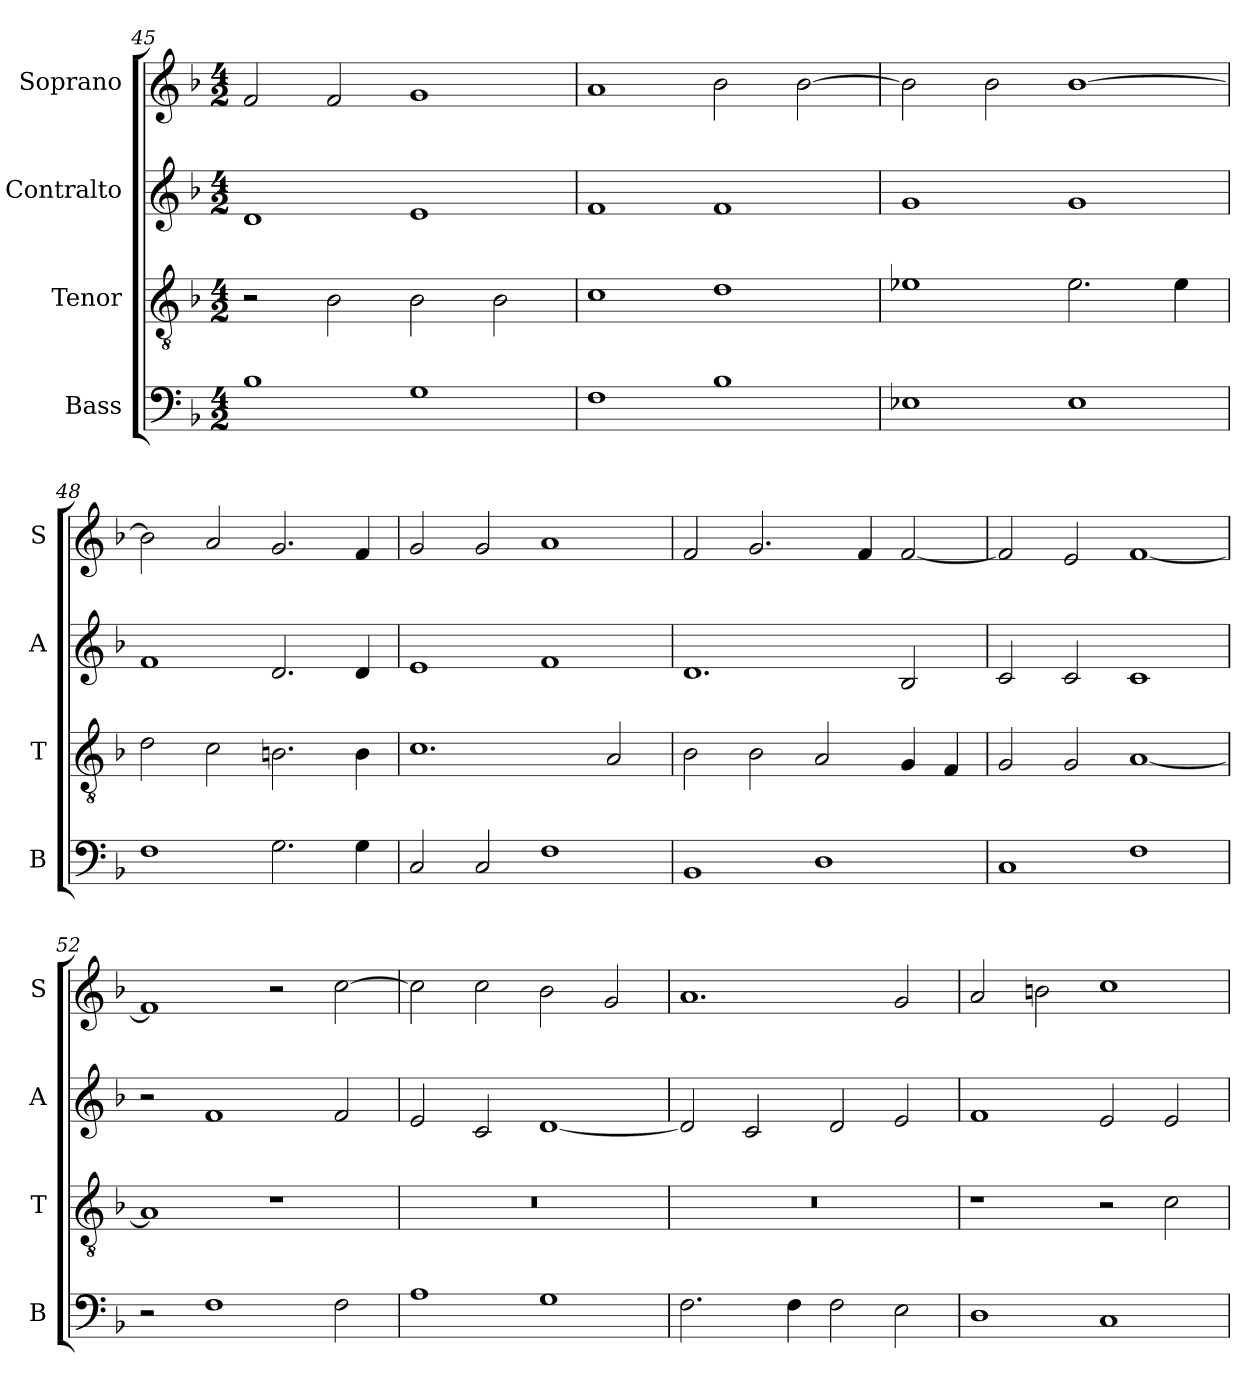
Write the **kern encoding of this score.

**kern	**kern	**kern	**kern
*part4	*part3	*part2	*part1
*staff4	*staff3	*staff2	*staff1
*I"Bass	*I"Tenor	*I"Contralto	*I"Soprano
*I'B	*I'T	*I'A	*I'S
*clefF4	*clefGv2	*clefG2	*clefG2
*k[b-]	*k[b-]	*k[b-]	*k[b-]
*F:ion	*F:ion	*F:ion	*F:ion
*M4/2	*M4/2	*M4/2	*M4/2
=45	=45	=45	=45
1B-	2r	1d	2f
.	2B-	.	2f
1G	2B-	1e	1g
.	2B-	.	.
=46	=46	=46	=46
1F	1c	1f	1a
1B-	1d	1f	2b-
.	.	.	[2b-
=47	=47	=47	=47
1E-X	1e-X	1g	2b-]
.	.	.	2b-
1E-	2.e-	1g	[1b-
.	4e-	.	.
=48	=48	=48	=48
1F	2d	1f	2b-]
.	2c	.	2a
2.G	2.Bn	2.d	2.g
4G	4B	4d	4f
=49	=49	=49	=49
2C	1.c	1e	2g
2C	.	.	2g
1F	.	1f	1a
.	2A	.	.
=50	=50	=50	=50
1BB-	2B-	1.d	2f
.	2B-	.	2.g
1D	2A	.	.
.	.	.	4f
.	4G	2B-	[2f
.	4F	.	.
=51	=51	=51	=51
1C	2G	2c	2f]
.	2G	2c	2e
1F	[1A	1c	[1f
=52	=52	=52	=52
2r	1A]	2r	1f]
1F	.	1f	.
.	1r	.	2r
2F	.	2f	[2cc
=53	=53	=53	=53
1A	0r	2e	2cc]
.	.	2c	2cc
1G	.	[1d	2b-
.	.	.	2g
=54	=54	=54	=54
2.F	0r	2d]	1.a
.	.	2c	.
4F	.	.	.
2F	.	2d	.
2E	.	2e	2g
=55	=55	=55	=55
1D	1r	1f	2a
.	.	.	2bn
1C	2r	2e	1cc
.	2c	2e	.
=	=	=	=
*-	*-	*-	*-
